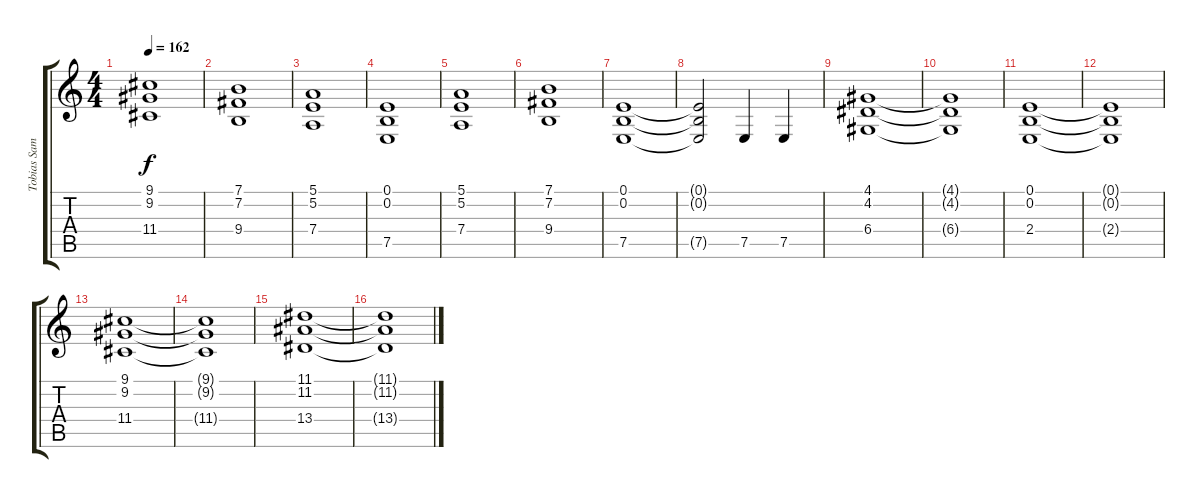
\track ("Tobias Sammet Keys 1" "Tobias Sam") {instrument stringensemble2}
\staff {score tabs}
\tuning (E4 B3 G3 D3 A2 E2) {hide}
\ts (4 4)
\tempo 162
\clef g2
\ks c
(9.1 9.2 11.4).1{dy f} |
(7.1 7.2 9.4).1 |
(5.1 5.2 7.4).1 |
(0.1 0.2 7.5).1 |
(5.1 5.2 7.4).1 |
(7.1 7.2 9.4).1 |
(0.1 0.2 7.5).1 |
(0.1{t} 0.2{t} 7.5{t}).2 7.5.4 7.5.4 |
(4.1 4.2 6.4).1 |
(4.1{t} 4.2{t} 6.4{t}).1 |
(0.1 0.2 2.4).1 |
(0.1{t} 0.2{t} 2.4{t}).1 |
(9.1 9.2 11.4).1 |
(9.1{t} 9.2{t} 11.4{t}).1 |
(11.1 11.2 13.4).1 |
(11.1{t} 11.2{t} 13.4{t}).1
